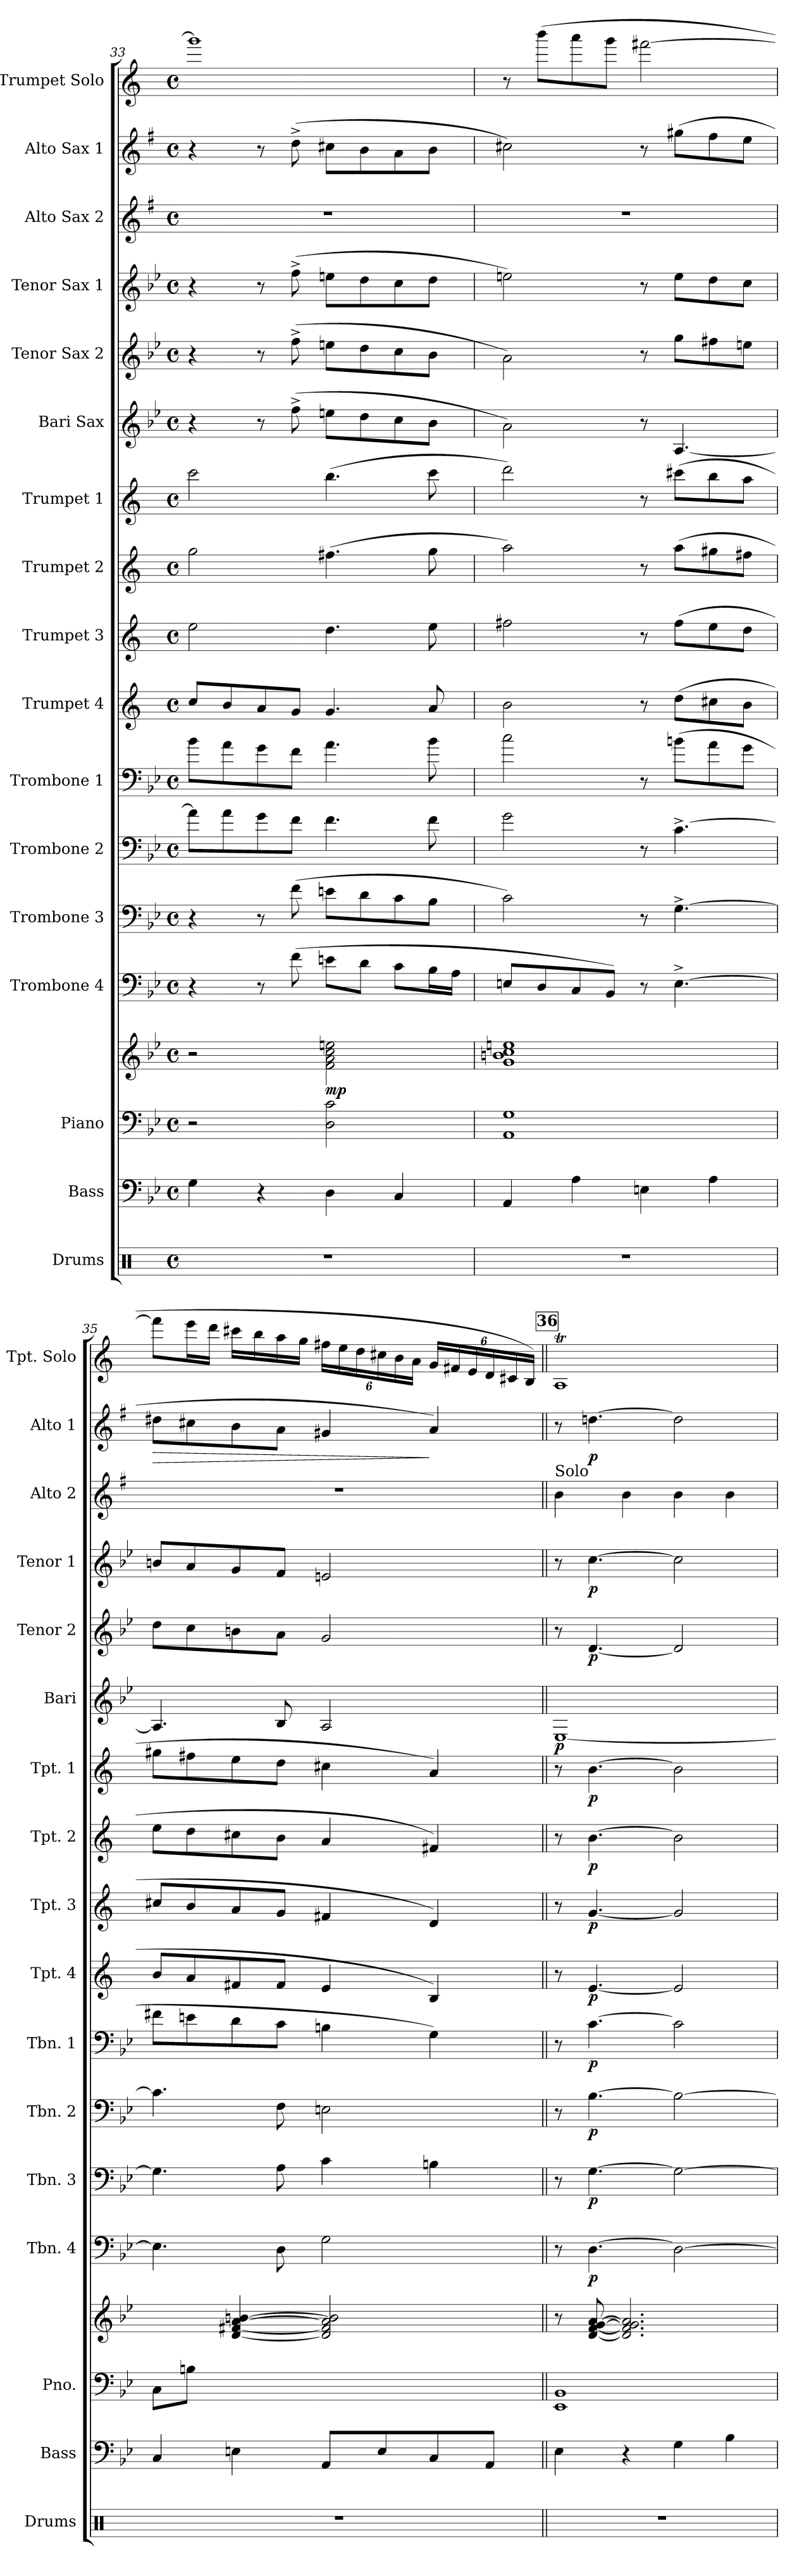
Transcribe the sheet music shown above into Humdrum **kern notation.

**kern	**kern	**kern	**kern	**dynam	**kern	**dynam	**kern	**dynam	**kern	**dynam	**kern	**dynam	**kern	**dynam	**kern	**dynam	**kern	**dynam	**kern	**dynam	**kern	**dynam	**kern	**dynam	**kern	**dynam	**kern	**kern	**dynam	**kern
*part17	*part16	*part15	*part15	*part15	*part14	*part14	*part13	*part13	*part12	*part12	*part11	*part11	*part10	*part10	*part9	*part9	*part8	*part8	*part7	*part7	*part6	*part6	*part5	*part5	*part4	*part4	*part3	*part2	*part2	*part1
*staff18	*staff17	*staff16	*staff15	*staff15/16	*staff14	*staff14	*staff13	*staff13	*staff12	*staff12	*staff11	*staff11	*staff10	*staff10	*staff9	*staff9	*staff8	*staff8	*staff7	*staff7	*staff6	*staff6	*staff5	*staff5	*staff4	*staff4	*staff3	*staff2	*staff2	*staff1
*I"Drums	*I"Bass	*I"Piano	*	*	*I"Trombone 4	*	*I"Trombone 3	*	*I"Trombone 2	*	*I"Trombone 1	*	*I"Trumpet 4	*	*I"Trumpet 3	*	*I"Trumpet 2	*	*I"Trumpet 1	*	*I"Bari Sax	*	*I"Tenor Sax 2	*	*I"Tenor Sax 1	*	*I"Alto Sax 2	*I"Alto Sax 1	*	*I"Trumpet Solo
*I'Drums	*I'Bass	*I'Pno.	*	*	*I'Tbn. 4	*	*I'Tbn. 3	*	*I'Tbn. 2	*	*I'Tbn. 1	*	*I'Tpt. 4	*	*I'Tpt. 3	*	*I'Tpt. 2	*	*I'Tpt. 1	*	*I'Bari	*	*I'Tenor 2	*	*I'Tenor 1	*	*I'Alto 2	*I'Alto 1	*	*I'Tpt. Solo
*clefX	*clefF4	*clefF4	*clefG2	*	*clefF4	*	*clefF4	*	*clefF4	*	*clefF4	*	*clefG2	*	*clefG2	*	*clefG2	*	*clefG2	*	*clefG2	*	*clefG2	*	*clefG2	*	*clefG2	*clefG2	*	*clefG2
*	*ITrd7c12	*	*	*	*	*	*	*	*	*	*	*	*ITrd1c2	*	*ITrd1c2	*	*ITrd1c2	*	*ITrd1c2	*	*ITrd12c21	*	*ITrd8c14	*	*ITrd8c14	*	*ITrd5c9	*ITrd5c9	*	*ITrd1c2
*k[]	*k[b-e-]	*k[b-e-]	*k[b-e-]	*	*k[b-e-]	*	*k[b-e-]	*	*k[b-e-]	*	*k[b-e-]	*	*k[b-e-]	*	*k[b-e-]	*	*k[b-e-]	*	*k[b-e-]	*	*k[b-e-]	*	*k[b-e-]	*	*k[b-e-]	*	*k[b-e-]	*k[b-e-]	*	*k[b-e-]
*M4/4	*M4/4	*M4/4	*M4/4	*	*M4/4	*	*M4/4	*	*M4/4	*	*M4/4	*	*M4/4	*	*M4/4	*	*M4/4	*	*M4/4	*	*M4/4	*	*M4/4	*	*M4/4	*	*M4/4	*M4/4	*	*M4/4
*met(c)	*met(c)	*met(c)	*met(c)	*	*met(c)	*	*met(c)	*	*met(c)	*	*met(c)	*	*met(c)	*	*met(c)	*	*met(c)	*	*met(c)	*	*met(c)	*	*met(c)	*	*met(c)	*	*met(c)	*met(c)	*	*met(c)
=33	=33	=33	=33	=33	=33	=33	=33	=33	=33	=33	=33	=33	=33	=33	=33	=33	=33	=33	=33	=33	=33	=33	=33	=33	=33	=33	=33	=33	=33	=33
1r	4GG\	2r	2r	.	4r	.	4r	.	8a\L]	.	8b-\L	.	8b-/L	.	2dd\	.	2ff\	.	2bb-\	.	4r	.	4r	.	4r	.	1r	4r	.	1fff]
.	.	.	.	.	.	.	.	.	8a\	.	8a\	.	8a/	.	.	.	.	.	.	.	.	.	.	.	.	.	.	.	.	.
.	4r	.	.	.	8r	.	8r	.	8g\	.	8g\	.	8g/	.	.	.	.	.	.	.	8r	.	8r	.	8r	.	.	8r	.	.
.	.	.	.	.	(>8f\	.	(>8f\	.	8f\J	.	8f\J	.	8f/J	.	.	.	.	.	.	.	(>8f^\	.	(>8f^\	.	(>8f^\	.	.	(>8f^\	.	.
!	!	!	!	!LO:DY:b	!	!	!	!	!	!	!	!	!	!	!	!	!	!	!	!	!	!	!	!	!	!	!	!	!	!
.	4DD\	2D\ 2c\	2f\ 2a\ 2cc\ 2een\	mp	8en\L	.	8en\L	.	4.f\	.	4.a\	.	4.f/	.	4.cc\	.	(>4.een\	.	(>4.aa\	.	8en\L	.	8en\L	.	8en\L	.	.	8en\L	.	.
.	.	.	.	.	8d\J	.	8d\	.	.	.	.	.	.	.	.	.	.	.	.	.	8d\	.	8d\	.	8d\	.	.	8d\	.	.
.	4CC/	.	.	.	8c\L	.	8c\	.	.	.	.	.	.	.	.	.	.	.	.	.	8c\	.	8c\	.	8c\	.	.	8c\	.	.
.	.	.	.	.	16B-\L	.	8B-\J	.	8f\	.	8b-\	.	8g/	.	8dd\	.	8ff\	.	8bb-\	.	8B-\J	.	8B-\J	.	8d\J	.	.	8d\J	.	.
.	.	.	.	.	16A\JJ	.	.	.	.	.	.	.	.	.	.	.	.	.	.	.	.	.	.	.	.	.	.	.	.	.
=34	=34	=34	=34	=34	=34	=34	=34	=34	=34	=34	=34	=34	=34	=34	=34	=34	=34	=34	=34	=34	=34	=34	=34	=34	=34	=34	=34	=34	=34	=34
1r	4AAA/	1AA 1G	1g 1bn 1cc 1een	.	8En/L	.	2c\)	.	2g\	.	2cc\	.	2a\	.	2een\	.	2gg\)	.	2ccc\)	.	2A\)	.	2A\)	.	2en\)	.	1r	2en\)	.	8r
.	.	.	.	.	8D/	.	.	.	.	.	.	.	.	.	.	.	.	.	.	.	.	.	.	.	.	.	.	.	.	(>8aaa\L
.	4AA\	.	.	.	8C/	.	.	.	.	.	.	.	.	.	.	.	.	.	.	.	.	.	.	.	.	.	.	.	.	8ggg\
.	.	.	.	.	8BB-/J)	.	.	.	.	.	.	.	.	.	.	.	.	.	.	.	.	.	.	.	.	.	.	.	.	8fff\J
.	4EEn\	.	.	.	8r	.	8r	.	8r	.	8r	.	8r	.	8r	.	8r	.	8r	.	8r	.	8r	.	8r	.	.	8r	.	[2eeen\
.	.	.	.	.	[4.E^\	.	[4.G^\	.	[4.c^\	.	(>8bn\L	.	(>8cc\L	.	(>8ee\L	.	(>8gg\L	.	(>8bbn\L	.	[4.AA/	.	8g\L	.	8e\L	.	.	(>8bn\L	.	.
.	4AA\	.	.	.	.	.	.	.	.	.	8a\	.	8bn\	.	8dd\	.	8ff#X\	.	8aa\	.	.	.	8f#X\	.	8d\	.	.	8a\	.	.
.	.	.	.	.	.	.	.	.	.	.	8g\J	.	8a\J	.	8cc\J	.	8een\J	.	8gg\J	.	.	.	8en\J	.	8c\J	.	.	8g\J	.	.
=35	=35	=35	=35	=35	=35	=35	=35	=35	=35	=35	=35	=35	=35	=35	=35	=35	=35	=35	=35	=35	=35	=35	=35	=35	=35	=35	=35	=35	=35	=35
!	!	!	!	!	!	!	!	!	!	!	!	!	!	!	!	!	!	!	!	!	!	!	!	!	!	!	!	!	!LO:HP:b	!
1r	4CC/	8C\L	4ryy	.	4.E\]	.	4.G\]	.	4.c\]	.	8f#X\L	.	8a/L	.	8bn/L	.	8dd\L	.	8ff#X\L	.	4.AA/]	.	8d\L	.	8Bn/L	.	1r	8f#X\L	>	8eee\L]
.	.	8Bn\J	.	.	.	.	.	.	.	.	8en\	.	8g/	.	8a/	.	8cc\	.	8een\	.	.	.	8c\	.	8A/	.	.	8en\	.	16ddd\L
.	.	.	.	.	.	.	.	.	.	.	.	.	.	.	.	.	.	.	.	.	.	.	.	.	.	.	.	.	.	16ccc\JJ
.	4EEn\	4ryy	[4d/ [4f#X/ [4a/ [4bn/	.	.	.	.	.	.	.	8d\	.	8en/	.	8g/	.	8bn\	.	8dd\	.	.	.	8Bn\	.	8G/	.	.	8d\	.	16bbn\LL
.	.	.	.	.	.	.	.	.	.	.	.	.	.	.	.	.	.	.	.	.	.	.	.	.	.	.	.	.	.	16aa\
.	.	.	.	.	8D\	.	8A\	.	8F\	.	8c\J	.	8e/J	.	8f/J	.	8a\J	.	8cc\J	.	8BB-/	.	8A\J	.	8F/J	.	.	8c\J	.	16gg\
.	.	.	.	.	.	.	.	.	.	.	.	.	.	.	.	.	.	.	.	.	.	.	.	.	.	.	.	.	.	16ff\JJ
*	*	*	*	*	*	*	*	*	*	*	*	*	*	*	*	*	*	*	*	*	*	*	*	*	*	*	*	*	*	*Xbrackettup
.	8AAA/L	2ryy	2d/] 2f#/] 2a/] 2b/]	.	2G\	.	4c\	.	2En\	.	4Bn\	.	4d/	.	4en/	.	4g/	.	4bn\	.	2AA/	.	2G/	.	2En/	.	.	4Bn/	.	24een\LL
.	.	.	.	.	.	.	.	.	.	.	.	.	.	.	.	.	.	.	.	.	.	.	.	.	.	.	.	.	.	24dd\
.	.	.	.	.	.	.	.	.	.	.	.	.	.	.	.	.	.	.	.	.	.	.	.	.	.	.	.	.	.	24cc\
.	8EE/	.	.	.	.	.	.	.	.	.	.	.	.	.	.	.	.	.	.	.	.	.	.	.	.	.	.	.	.	24bn\
.	.	.	.	.	.	.	.	.	.	.	.	.	.	.	.	.	.	.	.	.	.	.	.	.	.	.	.	.	.	24a\
.	.	.	.	.	.	.	.	.	.	.	.	.	.	.	.	.	.	.	.	.	.	.	.	.	.	.	.	.	.	24g\JJ
.	8CC/	.	.	.	.	.	4Bn\	.	.	.	4G\)	.	4A/)	.	4c/)	.	4en/)	.	4g/)	.	.	.	.	.	.	.	.	4c/)	]	24f/LL
.	.	.	.	.	.	.	.	.	.	.	.	.	.	.	.	.	.	.	.	.	.	.	.	.	.	.	.	.	.	24en/
.	.	.	.	.	.	.	.	.	.	.	.	.	.	.	.	.	.	.	.	.	.	.	.	.	.	.	.	.	.	24d/
.	8AAA/J	.	.	.	.	.	.	.	.	.	.	.	.	.	.	.	.	.	.	.	.	.	.	.	.	.	.	.	.	24c/
.	.	.	.	.	.	.	.	.	.	.	.	.	.	.	.	.	.	.	.	.	.	.	.	.	.	.	.	.	.	24Bn/
.	.	.	.	.	.	.	.	.	.	.	.	.	.	.	.	.	.	.	.	.	.	.	.	.	.	.	.	.	.	24A/JJ)
!!LO:REH:place=s1:a:B:fs=14:t=36
=36||	=36||	=36||	=36||	=36||	=36||	=36||	=36||	=36||	=36||	=36||	=36||	=36||	=36||	=36||	=36||	=36||	=36||	=36||	=36||	=36||	=36||	=36||	=36||	=36||	=36||	=36||	=36||	=36||	=36||	=36||
!	!	!	!	!	!	!	!	!	!	!	!	!	!	!	!	!	!	!	!	!	!	!	!	!	!	!	!LO:TX:a:t=Solo	!	!	!
!	!	!	!	!	!	!	!	!	!	!	!	!	!	!	!	!	!	!	!	!	!	!LO:DY:b	!	!	!	!	!	!	!	!
1r	4EE-i\	1EE- 1BB-	8r	.	8r	.	8r	.	8r	.	8r	.	8r	.	8r	.	8r	.	8r	.	[1EE-	p	8r	.	8r	.	4d	8r	.	1GT
!	!	!	!	!	!	!LO:DY:b	!	!LO:DY:b	!	!LO:DY:b	!	!LO:DY:b	!	!LO:DY:b	!	!LO:DY:b	!	!LO:DY:b	!	!LO:DY:b	!	!	!	!LO:DY:b	!	!LO:DY:b	!	!	!LO:DY:b	!
.	.	.	[8d/ [8f/ [8g/ [8a/	.	[4.D\	p	[4.G\	p	[4.B-\	p	[4.c\	p	[4.d/	p	[4.f/	p	[4.a\	p	[4.a\	p	.	.	[4.D/	p	[4.c\	p	.	[4.fn\	p	.
.	4r	.	2.d/] 2.f/] 2.g/] 2.a/]	.	.	.	.	.	.	.	.	.	.	.	.	.	.	.	.	.	.	.	.	.	.	.	4d	.	.	.
.	4GG\	.	.	.	2D\_	.	2G\_	.	2B-\_	.	2c\]	.	2d/]	.	2f/]	.	2a\]	.	2a\]	.	.	.	2D/]	.	2c\]	.	4d	2f\]	.	.
.	4BB-\	.	.	.	.	.	.	.	.	.	.	.	.	.	.	.	.	.	.	.	.	.	.	.	.	.	4d	.	.	.
=	=	=	=	=	=	=	=	=	=	=	=	=	=	=	=	=	=	=	=	=	=	=	=	=	=	=	=	=	=	=
*-	*-	*-	*-	*-	*-	*-	*-	*-	*-	*-	*-	*-	*-	*-	*-	*-	*-	*-	*-	*-	*-	*-	*-	*-	*-	*-	*-	*-	*-	*-
